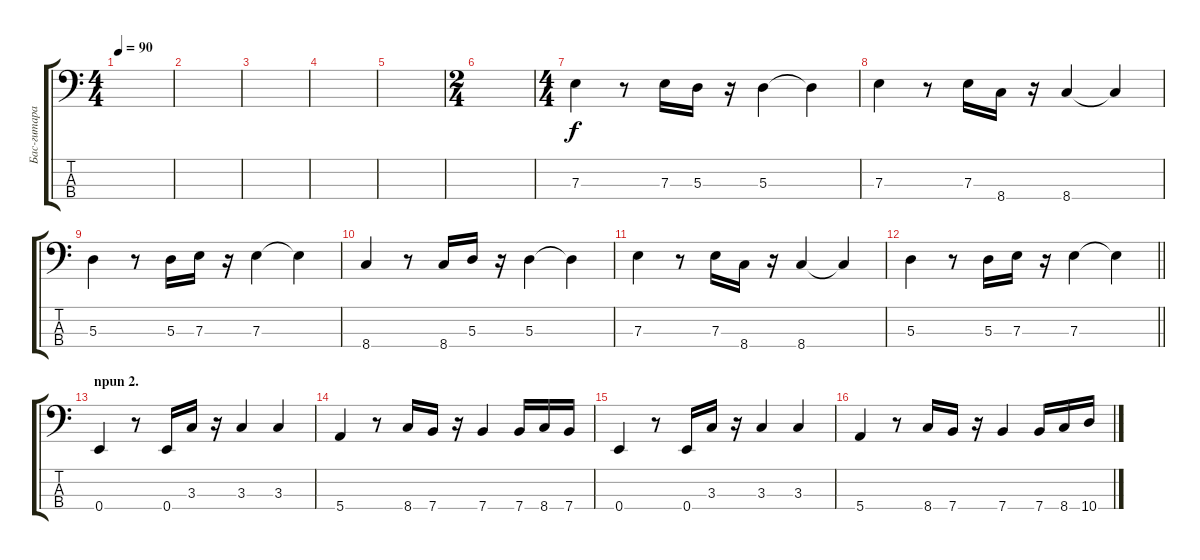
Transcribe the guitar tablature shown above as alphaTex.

\track ("Бас-гитара" "Бас-гитара") {instrument electricbassfinger}
\staff {score tabs}
\tuning (G2 D2 A1 E1) {hide}
\ts (4 4)
\tempo 90
\clef f4
\ks c
|
|
|
|
|
\ts (2 4)
|
\ts (4 4)
7.3.4 r.8 7.3.16 5.3.16 r.16 5.3.4 5.3{t}.4 |
7.3.4 r.8 7.3.16 8.4.16 r.16 8.4.4 8.4{t}.4 |
5.3.4 r.8 5.3.16 7.3.16 r.16 7.3.4 7.3{t}.4 |
8.4.4 r.8 8.4.16 5.3.16 r.16 5.3.4 5.3{t}.4 |
7.3.4 r.8 7.3.16 8.4.16 r.16 8.4.4 8.4{t}.4 |
\barLineRight lightlight
5.3.4 r.8 5.3.16 7.3.16 r.16 7.3.4 7.3{t}.4 |
\section ("" "npun 2.  ")
0.4.4 r.8 0.4.16 3.3.16 r.16 3.3.4 3.3.4 |
5.4.4 r.8 8.4.16 7.4.16 r.16 7.4.4 7.4.16 8.4.16 7.4.16 |
0.4.4 r.8 0.4.16 3.3.16 r.16 3.3.4 3.3.4 |
5.4.4 r.8 8.4.16 7.4.16 r.16 7.4.4 7.4.16 8.4.16 10.4.16
